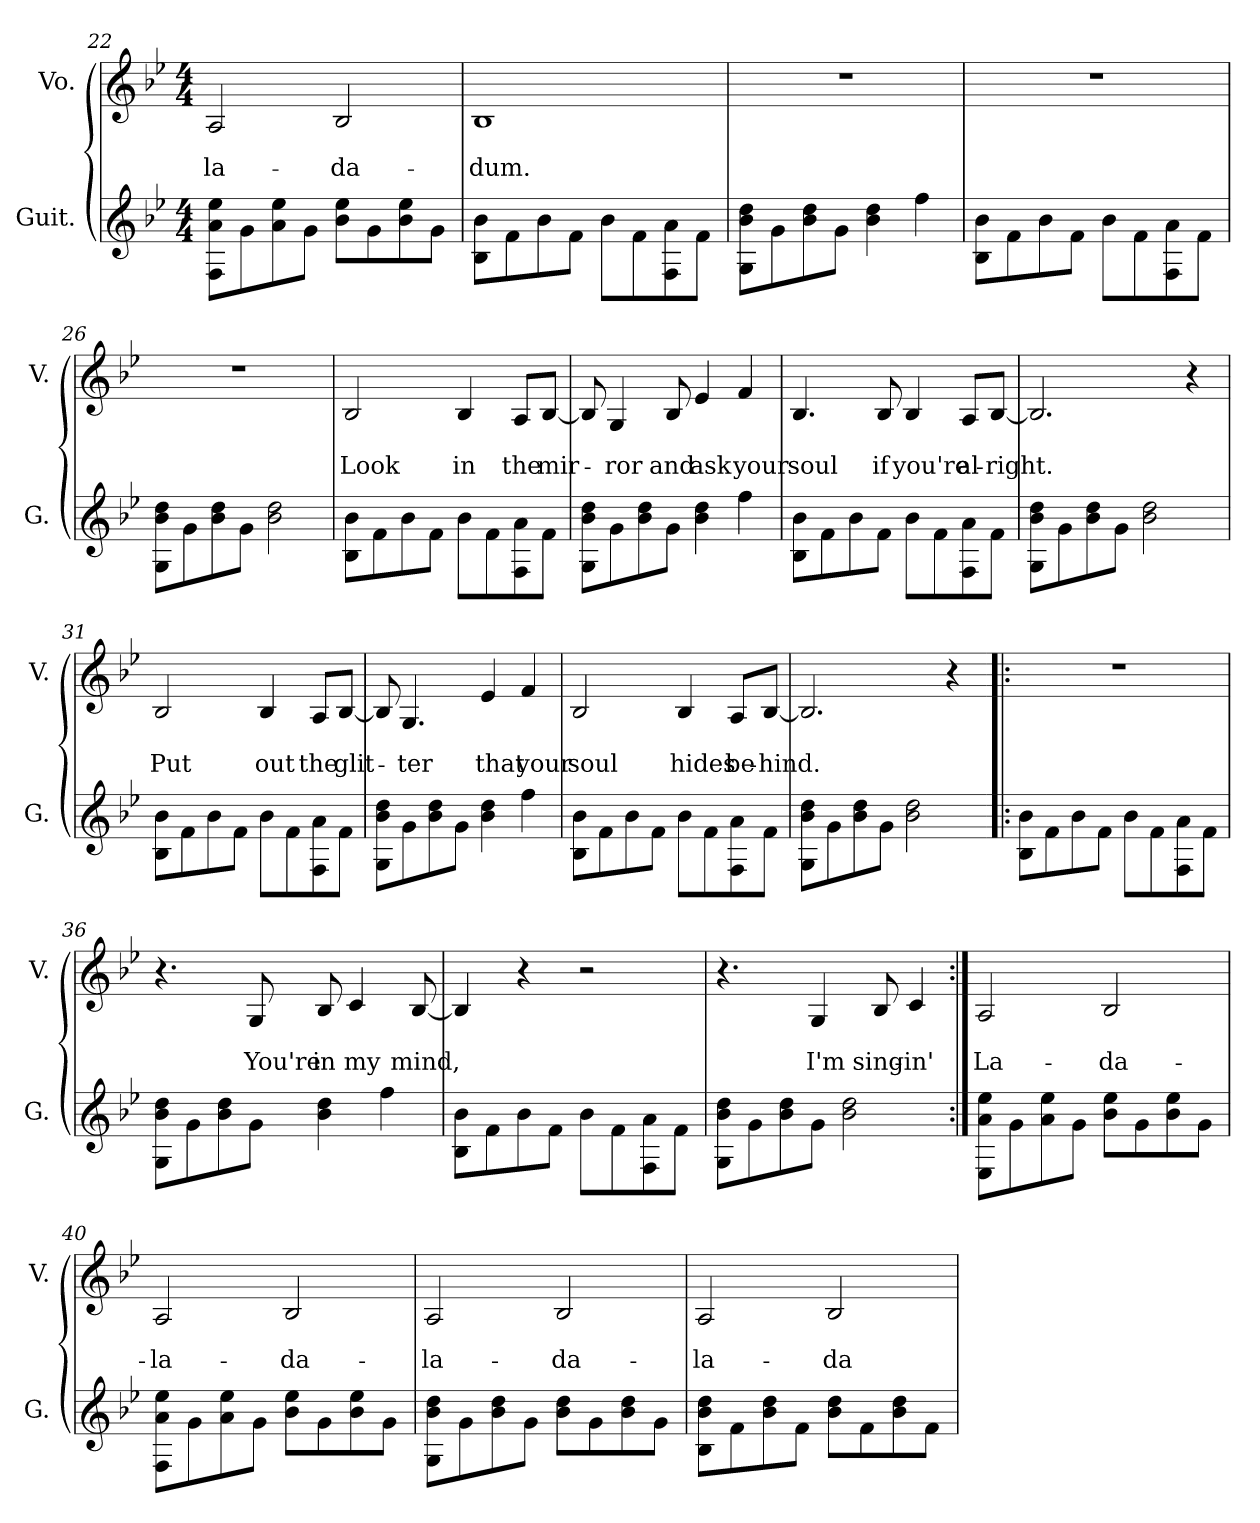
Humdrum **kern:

**kern	**kern	**text	**text
*part2	*part1	*part1	*part1
*staff2	*staff1	*staff1	*staff1
*I"Guit.	*I"Vo.	*	*
*I'G.	*I'V.	*	*
*	*clefG2	*	*
*k[b-e-]	*k[b-e-]	*	*
*M4/4	*M4/4	*	*
=22	=22	=22	=22
8F\ 8a\ 8ee-\L	2A/	.	-la-
8g\	.	.	.
8a\ 8ee-\	.	.	.
8g\J	.	.	.
8b-\ 8ee-\L	2B-/	.	-da-
8g\	.	.	.
8b-\ 8ee-\	.	.	.
8g\J	.	.	.
=23	=23	=23	=23
8B-\ 8b-\L	1B-	.	-dum.
8f\	.	.	.
8b-\	.	.	.
8f\J	.	.	.
8b-\L	.	.	.
8f\	.	.	.
8F\ 8a\	.	.	.
8f\J	.	.	.
!!LO:LB:g=z
=24	=24	=24	=24
8G\ 8b-\ 8dd\L	1r	.	.
8g\	.	.	.
8b-\ 8dd\	.	.	.
8g\J	.	.	.
4b-\ 4dd\	.	.	.
4ff\	.	.	.
=25	=25	=25	=25
8B-\ 8b-\L	1r	.	.
8f\	.	.	.
8b-\	.	.	.
8f\J	.	.	.
8b-\L	.	.	.
8f\	.	.	.
8F\ 8a\	.	.	.
8f\J	.	.	.
=26	=26	=26	=26
8G\ 8b-\ 8dd\L	1r	.	.
8g\	.	.	.
8b-\ 8dd\	.	.	.
8g\J	.	.	.
2b-\ 2dd\	.	.	.
=27	=27	=27	=27
8B-\ 8b-\L	2B-/	.	Look
8f\	.	.	.
8b-\	.	.	.
8f\J	.	.	.
8b-\L	4B-/	.	in
8f\	.	.	.
8F\ 8a\	8A/L	.	the
8f\J	[8B-/J	.	mir-
!!LO:LB:g=z
=28	=28	=28	=28
8G\ 8b-\ 8dd\L	8B-/]	.	.
8g\	4G/	.	-ror
8b-\ 8dd\	.	.	.
8g\J	8B-/	.	and
4b-\ 4dd\	4e-/	.	ask
4ff\	4f/	.	your
=29	=29	=29	=29
8B-\ 8b-\L	4.B-/	.	soul
8f\	.	.	.
8b-\	.	.	.
8f\J	8B-/	.	if
8b-\L	4B-/	.	you're
8f\	.	.	.
8F\ 8a\	8A/L	.	al-
8f\J	[8B-/J	.	-right.
=30	=30	=30	=30
8G\ 8b-\ 8dd\L	2.B-/]	.	.
8g\	.	.	.
8b-\ 8dd\	.	.	.
8g\J	.	.	.
2b-\ 2dd\	.	.	.
.	4r	.	.
=31	=31	=31	=31
8B-\ 8b-\L	2B-/	.	Put
8f\	.	.	.
8b-\	.	.	.
8f\J	.	.	.
8b-\L	4B-/	.	out
8f\	.	.	.
8F\ 8a\	8A/L	.	the
8f\J	[8B-/J	.	glit-
!!LO:PB:g=z
=32	=32	=32	=32
8G\ 8b-\ 8dd\L	8B-/]	.	.
8g\	4.G/	.	-ter
8b-\ 8dd\	.	.	.
8g\J	.	.	.
4b-\ 4dd\	4e-/	.	that
4ff\	4f/	.	your
=33	=33	=33	=33
8B-\ 8b-\L	2B-/	.	soul
8f\	.	.	.
8b-\	.	.	.
8f\J	.	.	.
8b-\L	4B-/	.	hides
8f\	.	.	.
8F\ 8a\	8A/L	.	be-
8f\J	[8B-/J	.	-hind.
=34	=34	=34	=34
8G\ 8b-\ 8dd\L	2.B-/]	.	.
8g\	.	.	.
8b-\ 8dd\	.	.	.
8g\J	.	.	.
2b-\ 2dd\	.	.	.
.	4r	.	.
=35!|:	=35!|:	=35!|:	=35!|:
8B-\ 8b-\L	1r	.	.
8f\	.	.	.
8b-\	.	.	.
8f\J	.	.	.
8b-\L	.	.	.
8f\	.	.	.
8F\ 8a\	.	.	.
8f\J	.	.	.
!!LO:LB:g=z
=36	=36	=36	=36
8G\ 8b-\ 8dd\L	4.r	.	.
8g\	.	.	.
8b-\ 8dd\	.	.	.
8g\J	8G/	.	You're
4b-\ 4dd\	8B-/	.	in
.	4c/	.	my
4ff\	.	.	.
.	[8B-/	.	mind,
=37	=37	=37	=37
8B-\ 8b-\L	4B-/]	.	.
8f\	.	.	.
8b-\	4r	.	.
8f\J	.	.	.
8b-\L	2r	.	.
8f\	.	.	.
8F\ 8a\	.	.	.
8f\J	.	.	.
=38	=38	=38	=38
8G\ 8b-\ 8dd\L	4.r	.	.
8g\	.	.	.
8b-\ 8dd\	.	.	.
8g\J	4G/	.	I'm
2b-\ 2dd\	.	.	.
.	8B-/	.	sing-
.	4c/	.	-in'
=39:|!	=39:|!	=39:|!	=39:|!
8E-\ 8a\ 8ee-\L	2A/	.	La-
8g\	.	.	.
8a\ 8ee-\	.	.	.
8g\J	.	.	.
8b-\ 8ee-\L	2B-/	.	-da-
8g\	.	.	.
8b-\ 8ee-\	.	.	.
8g\J	.	.	.
!!LO:LB:g=z
=40	=40	=40	=40
8F\ 8a\ 8ee-\L	2A/	.	-la-
8g\	.	.	.
8a\ 8ee-\	.	.	.
8g\J	.	.	.
8b-\ 8ee-\L	2B-/	.	-da-
8g\	.	.	.
8b-\ 8ee-\	.	.	.
8g\J	.	.	.
=41	=41	=41	=41
8G\ 8b-\ 8dd\L	2A/	.	-la-
8g\	.	.	.
8b-\ 8dd\	.	.	.
8g\J	.	.	.
8b-\ 8dd\L	2B-/	.	-da-
8g\	.	.	.
8b-\ 8dd\	.	.	.
8g\J	.	.	.
=42	=42	=42	=42
8B-\ 8b-\ 8dd\L	2A/	.	-la-
8f\	.	.	.
8b-\ 8dd\	.	.	.
8f\J	.	.	.
8b-\ 8dd\L	2B-/	.	-da-
8f\	.	.	.
8b-\ 8dd\	.	.	.
8f\J	.	.	.
=	=	=	=
*-	*-	*-	*-
